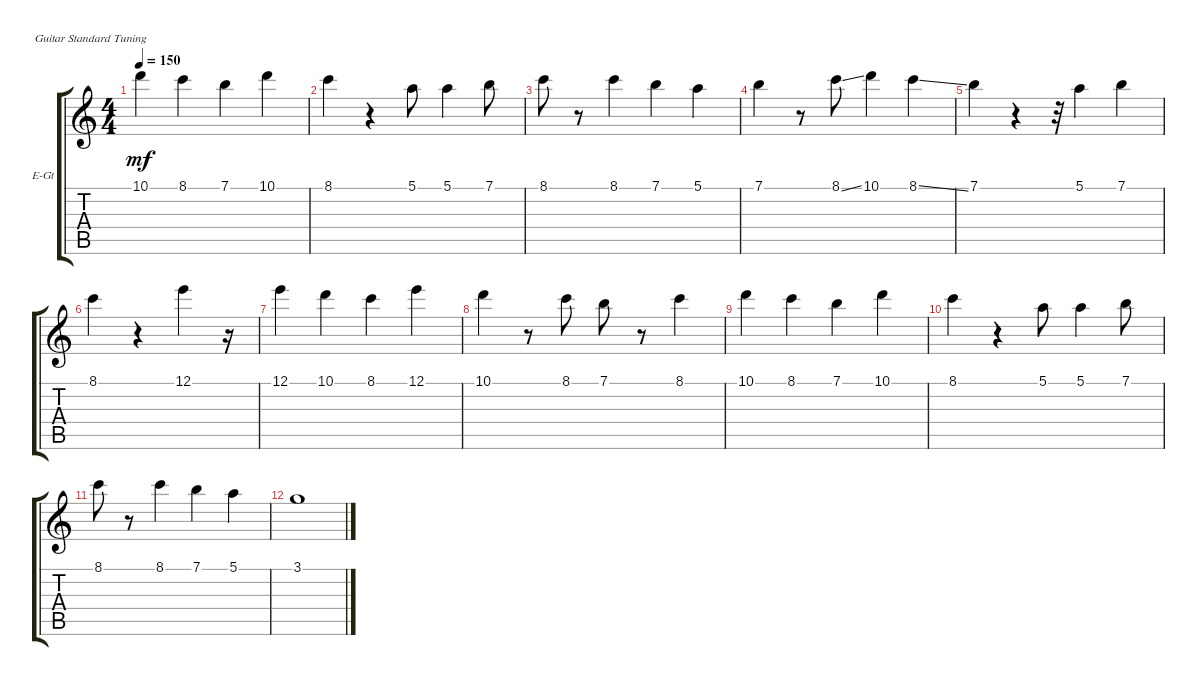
\defaultSystemsLayout 4
\bracketExtendMode groupsimilarinstruments
\firstSystemTrackNameOrientation horizontal
\otherSystemsTrackNameOrientation horizontal
\track ("Melody" "E-Gt") {instrument distortionguitar}
\staff {score tabs}
\tuning (E4 B3 G3 D3 A2 E2)
\ts (4 4)
\tempo 150
\clef g2
\scale
0.333333
\ks c
10.1.4{dy mf} 8.1.4 7.1.4 10.1.4 |
\scale
0.333333 8.1.4 r.4 5.1.8 5.1.4 7.1.8 |
\scale
0.333333 8.1.8 r.8 8.1.4 7.1.4 5.1.4 |
\scale
0.333333 7.1.4 r.8 8.1{ss}.8 10.1.4 8.1{ss}.4 |
\scale
0.333333 7.1.4 r.4 r.32 5.1.4 7.1.4 |
\scale
0.333333 8.1.4 r.4 12.1.4 r.16 |
\scale
0.333333 12.1.4 10.1.4 8.1.4 12.1.4 |
\scale
0.333333 10.1.4 r.8 8.1.8 7.1.8 r.8 8.1.4 |
\scale
0.333333 10.1.4 8.1.4 7.1.4 10.1.4 |
\scale
0.333333 8.1.4 r.4 5.1.8 5.1.4 7.1.8 |
\scale
0.333333 8.1.8 r.8 8.1.4 7.1.4 5.1.4 |
\scale
0.333333 3.1.1
